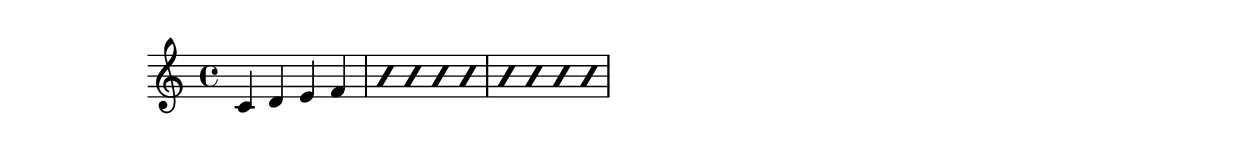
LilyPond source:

%% DO NOT EDIT this file manually; it is automatically
%% generated from LSR http://lsr.dsi.unimi.it
%% Make any changes in LSR itself, or in Documentation/snippets/new/ ,
%% and then run scripts/auxiliar/makelsr.py
%%
%% This file is in the public domain.
\version "2.17.6"

\header {
  lsrtags = "rhythms, tweaks-and-overrides"

  texidoc = "
In @qq{simple} lead-sheets, sometimes no actual notes are written,
instead only @qq{rhythmic patterns} and chords above the measures are
notated giving the structure of a song. Such a feature is for example
useful while creating/transcribing the structure of a song and also
when sharing lead sheets with guitarists or jazz musicians. The
standard support for this using @code{\\repeat percent} is unsuitable
here since the first beat has to be an ordinary note or rest. This
example shows two solutions to this problem, by redefining ordinary
rests to be printed as slashes. (If the duration of each beat is not a
quarter note, replace the @code{r4} in the definitions with a rest of
the appropriate duration).

"
  doctitle = "Rhythmic slashes"
} % begin verbatim


% Macro to print single slash
rs = {
  \once \override Rest.stencil = #ly:percent-repeat-item-interface::beat-slash
  \once \override Rest.thickness = #0.48
  \once \override Rest.slope = #1.7
  r4
}

% Function to print a specified number of slashes
comp = #(define-music-function (parser location count) (integer?)
  #{
    \override Rest.stencil = #ly:percent-repeat-item-interface::beat-slash
    \override Rest.thickness = #0.48
    \override Rest.slope = #1.7
    \repeat unfold $count { r4 }
    \revert Rest.stencil
  #}
)

\score {
  \relative c' {
    c4 d e f |
    \rs \rs \rs \rs |
    \comp #4 |
  }
}
